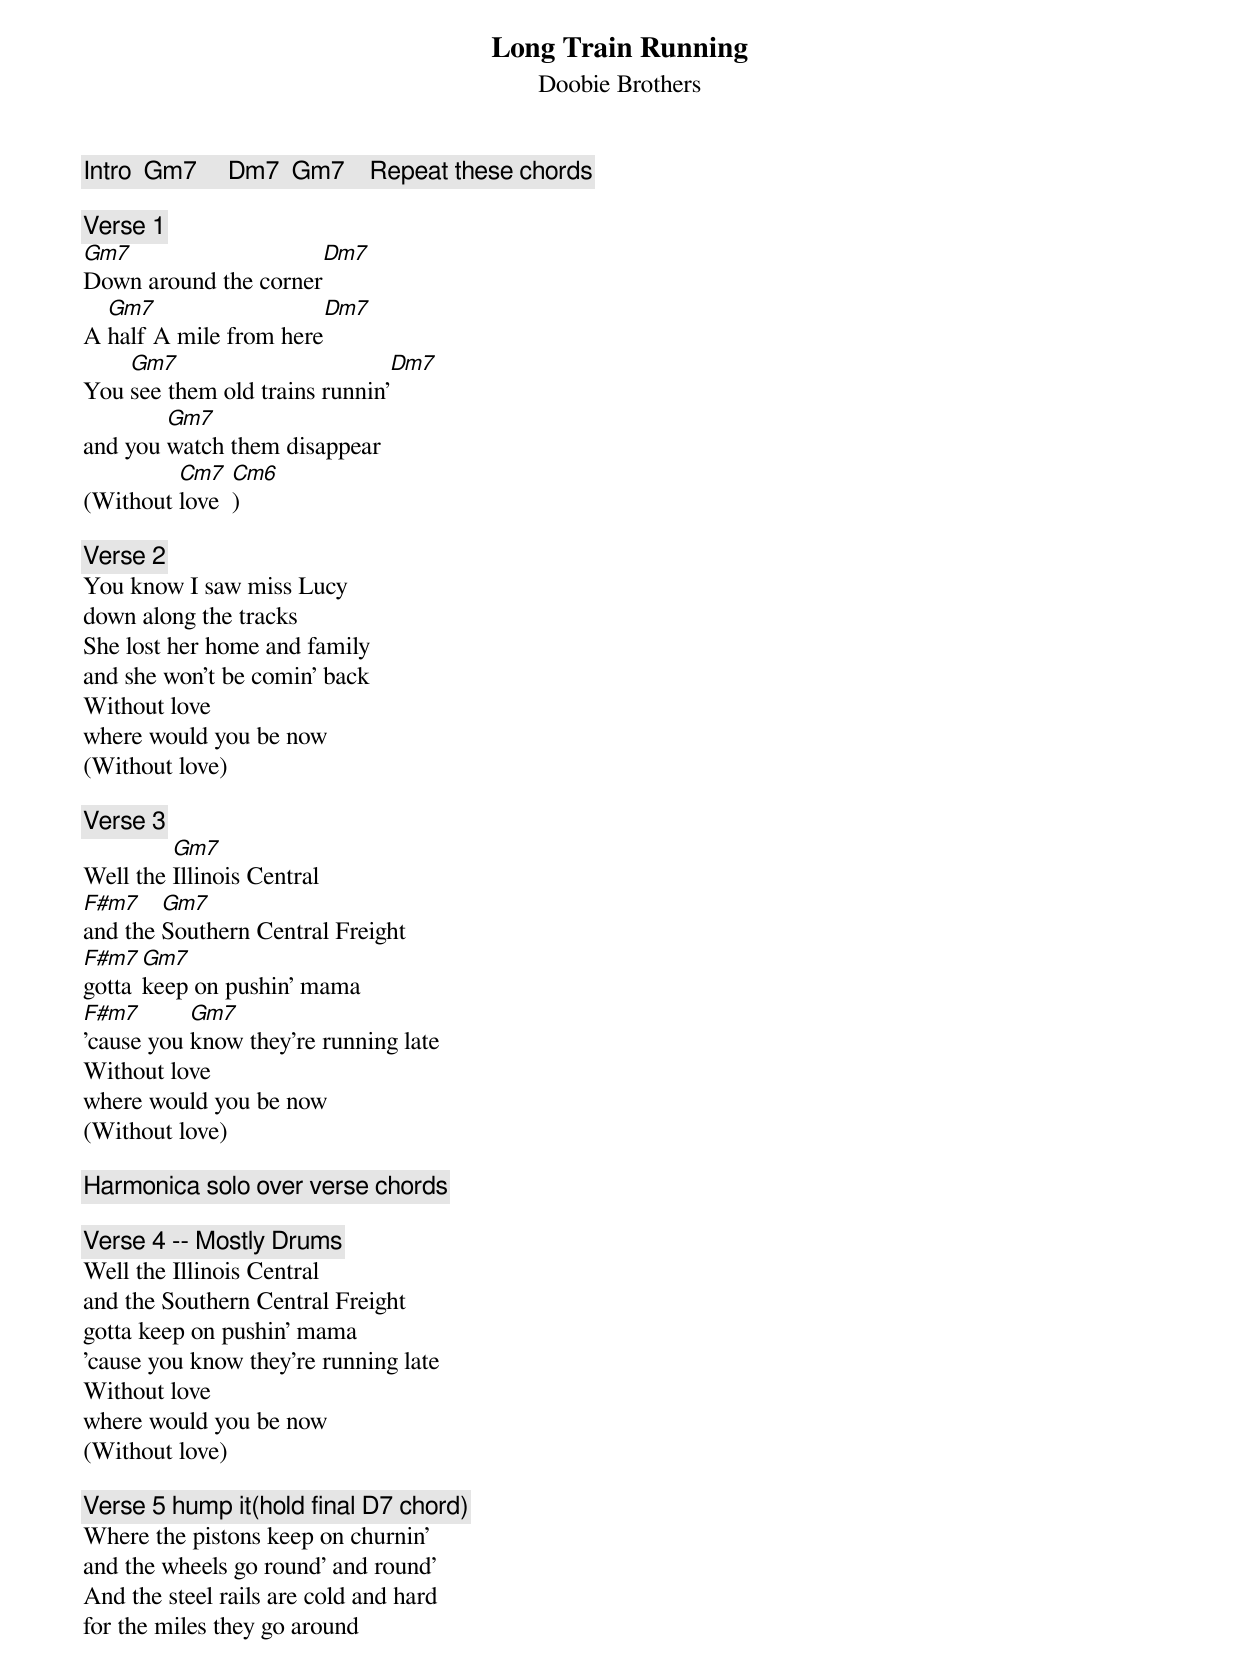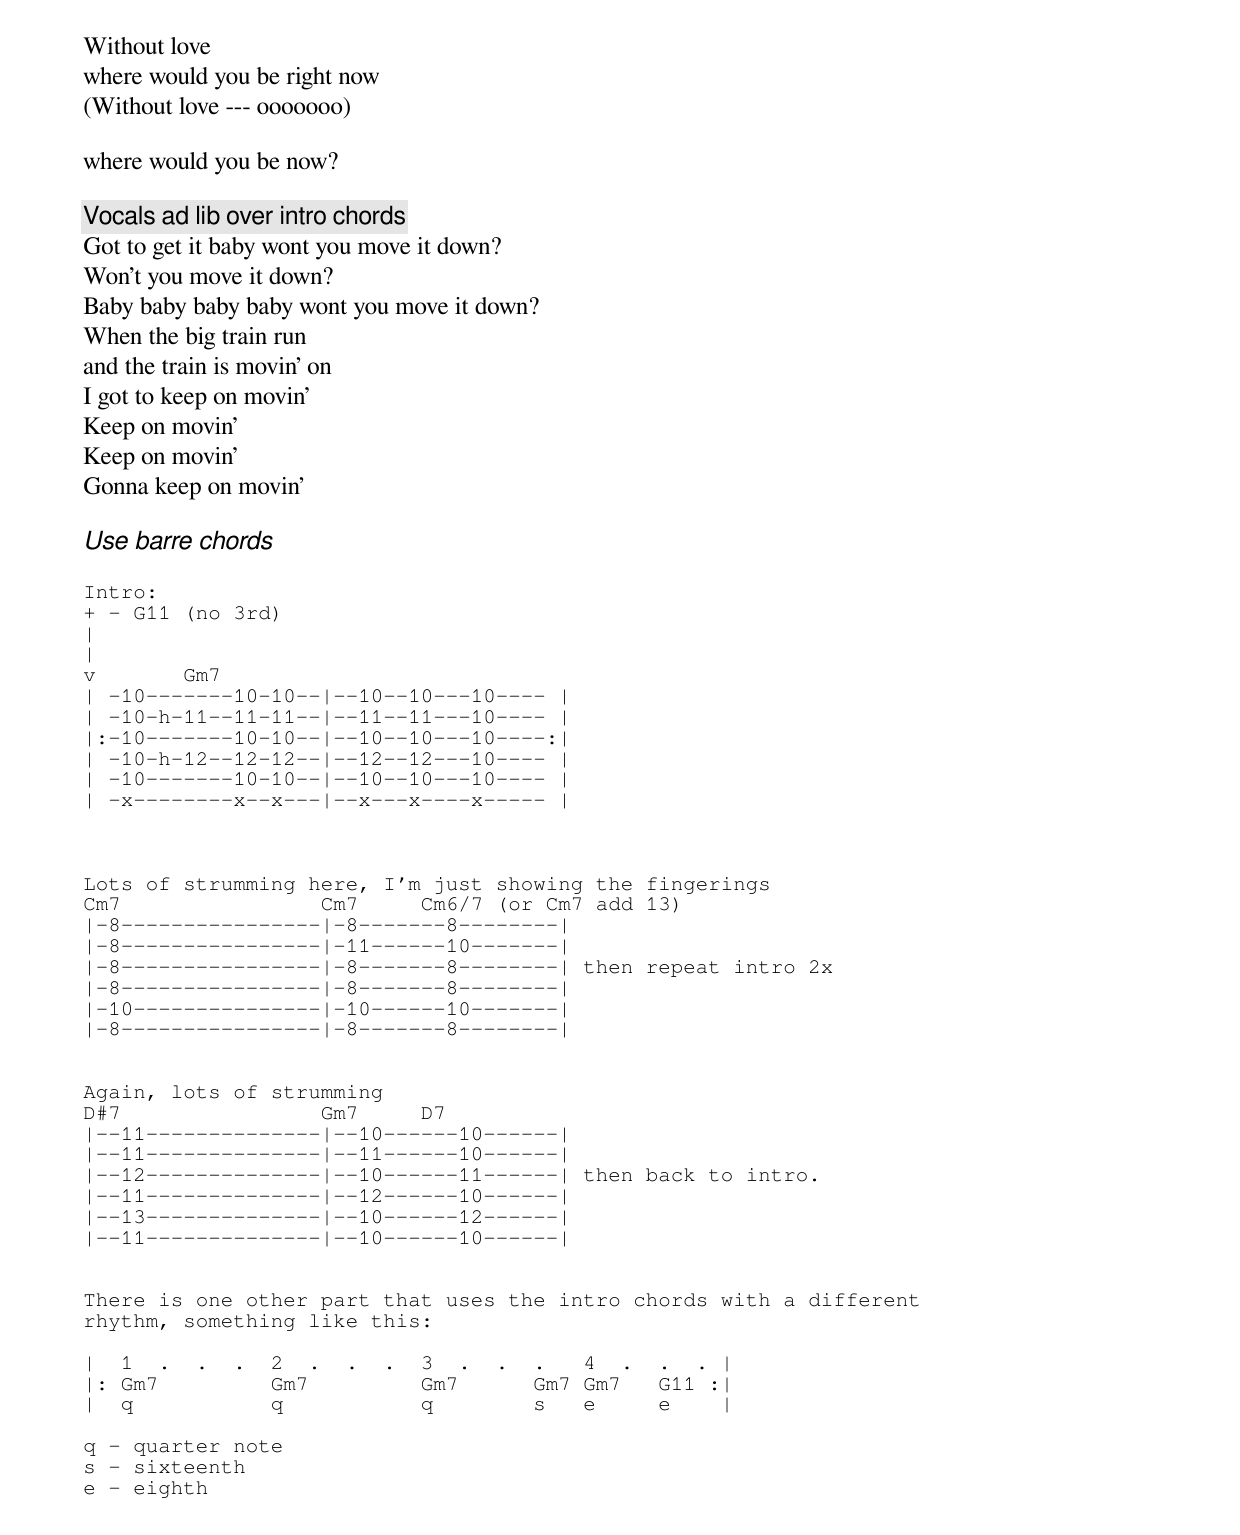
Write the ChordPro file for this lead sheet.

{t:Long Train Running}
{st:Doobie Brothers}
{C:Intro  Gm7     Dm7  Gm7    Repeat these chords}

{c:Verse 1}
[Gm7]Down around the corner[Dm7]
A [Gm7]half A mile from here[Dm7]
You [Gm7]see them old trains runnin'[Dm7]
and you [Gm7]watch them disappear
(Without [Cm7]love  [Cm6])

{c:Verse 2}
You know I saw miss Lucy
down along the tracks
She lost her home and family
and she won't be comin' back
Without love
where would you be now
(Without love)

{c:Verse 3}
Well the [Gm7]Illinois Central
[F#m7]and the [Gm7]Southern Central Freight
[F#m7]gotta [Gm7]keep on pushin' mama
[F#m7]'cause you [Gm7]know they're running late
Without love
where would you be now
(Without love)

{c:Harmonica solo over verse chords}

{c: Verse 4 -- Mostly Drums}
Well the Illinois Central
and the Southern Central Freight
gotta keep on pushin' mama
'cause you know they're running late
Without love
where would you be now
(Without love)

{c:Verse 5 hump it(hold final D7 chord)}
Where the pistons keep on churnin'
and the wheels go round' and round'
And the steel rails are cold and hard
for the miles they go around
Without love
where would you be right now
(Without love --- ooooooo)

where would you be now?

{c:Vocals ad lib over intro chords}
Got to get it baby wont you move it down?
Won't you move it down?
Baby baby baby baby wont you move it down?
When the big train run
and the train is movin' on
I got to keep on movin'
Keep on movin'
Keep on movin'
Gonna keep on movin'

{ci:Use barre chords}
{no_grid}

{sot}
Intro:
+ - G11 (no 3rd)
|
|
v       Gm7
| -10-------10-10--|--10--10---10---- |
| -10-h-11--11-11--|--11--11---10---- |
|:-10-------10-10--|--10--10---10----:|
| -10-h-12--12-12--|--12--12---10---- |
| -10-------10-10--|--10--10---10---- |
| -x--------x--x---|--x---x----x----- |



Lots of strumming here, I'm just showing the fingerings
Cm7                Cm7     Cm6/7 (or Cm7 add 13)
|-8----------------|-8-------8--------|
|-8----------------|-11------10-------|
|-8----------------|-8-------8--------| then repeat intro 2x
|-8----------------|-8-------8--------|
|-10---------------|-10------10-------|
|-8----------------|-8-------8--------|


Again, lots of strumming
D#7                Gm7     D7
|--11--------------|--10------10------|
|--11--------------|--11------10------|
|--12--------------|--10------11------| then back to intro.
|--11--------------|--12------10------|
|--13--------------|--10------12------|
|--11--------------|--10------10------|


There is one other part that uses the intro chords with a different
rhythm, something like this:

|  1  .  .  .  2  .  .  .  3  .  .  .   4  .  .  . |
|: Gm7         Gm7         Gm7      Gm7 Gm7   G11 :|
|  q           q           q        s   e     e    |

q - quarter note
s - sixteenth
e - eighth

{eot}
